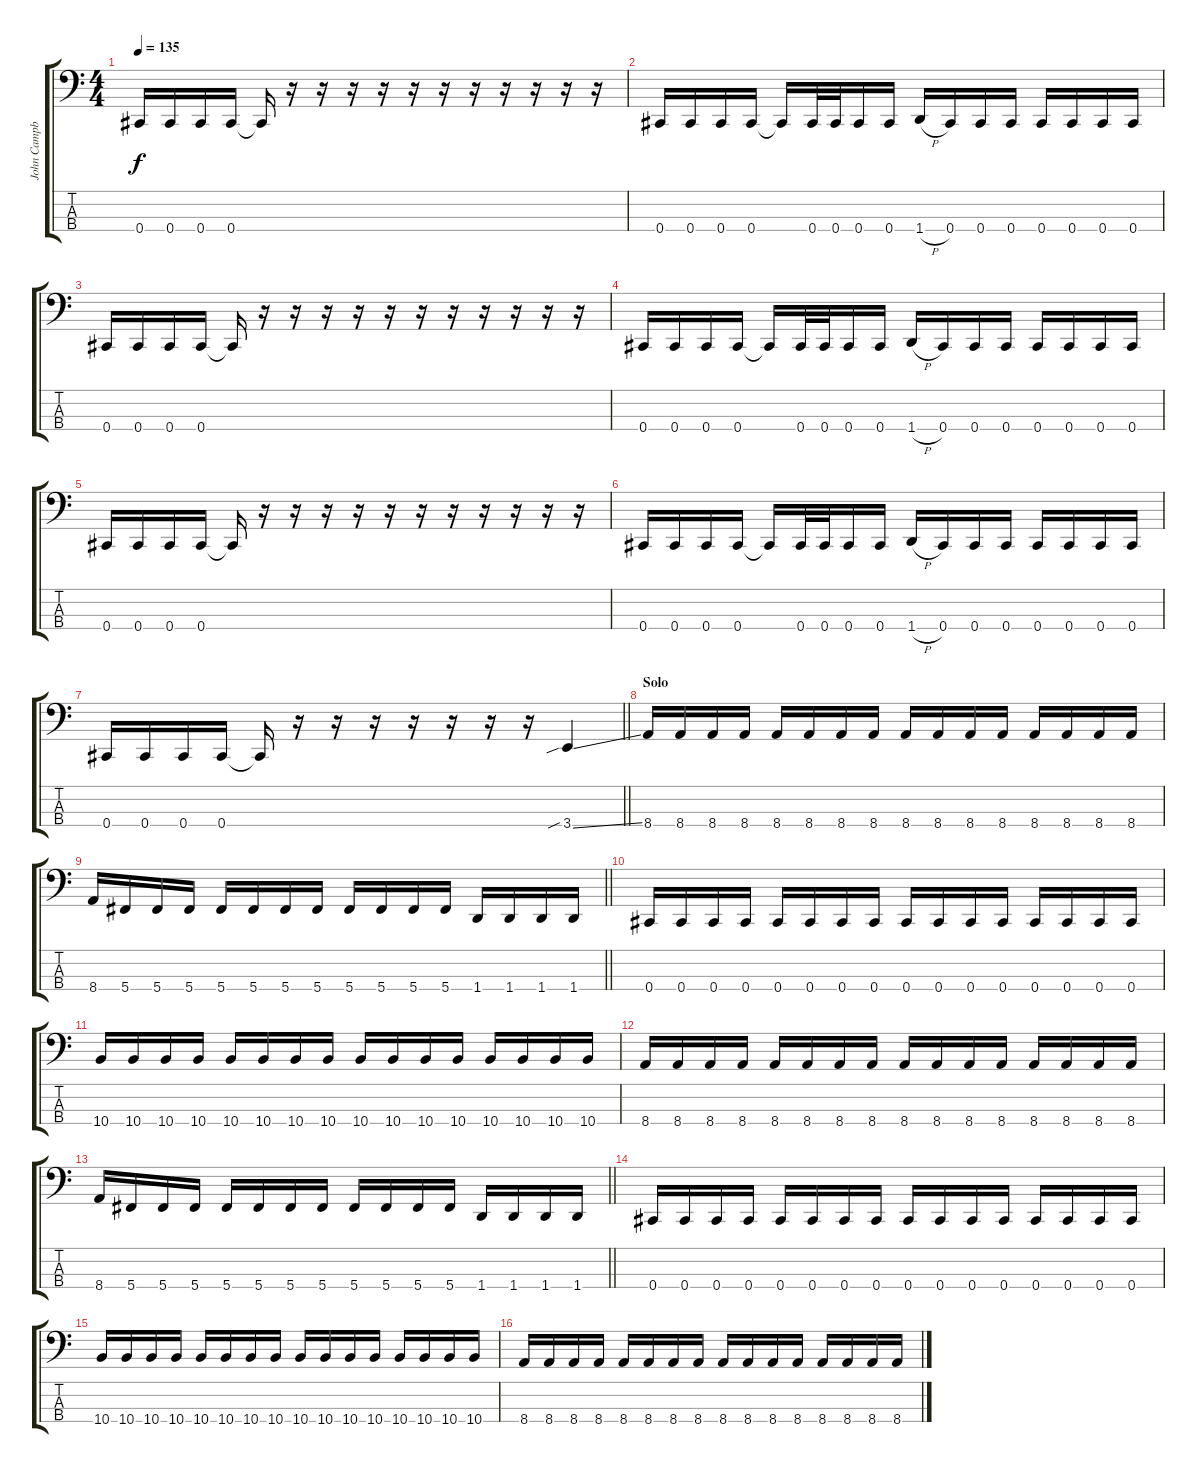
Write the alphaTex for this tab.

\track ("John Campbell" "John Campb") {instrument electricbassfinger}
\staff {score tabs}
\tuning (Gb2 Db2 Ab1 Db1) {hide}
\ts (4 4)
\tempo 135
\clef f4
\ks c
0.4.16{dy f} 0.4.16 0.4.16 0.4.16 0.4{t}.16 r.16 r.16 r.16 r.16 r.16 r.16 r.16 r.16 r.16 r.16 r.16 |
0.4.16 0.4.16 0.4.16 0.4.16 0.4{t}.16 0.4.32 0.4.32 0.4.16 0.4.16 1.4{h}.16 0.4.16 0.4.16 0.4.16 0.4.16 0.4.16 0.4.16 0.4.16 |
0.4.16 0.4.16 0.4.16 0.4.16 0.4{t}.16 r.16 r.16 r.16 r.16 r.16 r.16 r.16 r.16 r.16 r.16 r.16 |
0.4.16 0.4.16 0.4.16 0.4.16 0.4{t}.16 0.4.32 0.4.32 0.4.16 0.4.16 1.4{h}.16 0.4.16 0.4.16 0.4.16 0.4.16 0.4.16 0.4.16 0.4.16 |
0.4.16 0.4.16 0.4.16 0.4.16 0.4{t}.16 r.16 r.16 r.16 r.16 r.16 r.16 r.16 r.16 r.16 r.16 r.16 |
0.4.16 0.4.16 0.4.16 0.4.16 0.4{t}.16 0.4.32 0.4.32 0.4.16 0.4.16 1.4{h}.16 0.4.16 0.4.16 0.4.16 0.4.16 0.4.16 0.4.16 0.4.16 |
\barLineRight lightlight
0.4.16 0.4.16 0.4.16 0.4.16 0.4{t}.16 r.16 r.16 r.16 r.16 r.16 r.16 r.16 3.4{sib ss}.4 |
\section ("" "Solo")
8.4.16 8.4.16 8.4.16 8.4.16 8.4.16 8.4.16 8.4.16 8.4.16 8.4.16 8.4.16 8.4.16 8.4.16 8.4.16 8.4.16 8.4.16 8.4.16 |
\barLineRight lightlight
8.4.16 5.4.16 5.4.16 5.4.16 5.4.16 5.4.16 5.4.16 5.4.16 5.4.16 5.4.16 5.4.16 5.4.16 1.4.16 1.4.16 1.4.16 1.4.16 |
0.4.16 0.4.16 0.4.16 0.4.16 0.4.16 0.4.16 0.4.16 0.4.16 0.4.16 0.4.16 0.4.16 0.4.16 0.4.16 0.4.16 0.4.16 0.4.16 |
10.4.16 10.4.16 10.4.16 10.4.16 10.4.16 10.4.16 10.4.16 10.4.16 10.4.16 10.4.16 10.4.16 10.4.16 10.4.16 10.4.16 10.4.16 10.4.16 |
8.4.16 8.4.16 8.4.16 8.4.16 8.4.16 8.4.16 8.4.16 8.4.16 8.4.16 8.4.16 8.4.16 8.4.16 8.4.16 8.4.16 8.4.16 8.4.16 |
\barLineRight lightlight
8.4.16 5.4.16 5.4.16 5.4.16 5.4.16 5.4.16 5.4.16 5.4.16 5.4.16 5.4.16 5.4.16 5.4.16 1.4.16 1.4.16 1.4.16 1.4.16 |
0.4.16 0.4.16 0.4.16 0.4.16 0.4.16 0.4.16 0.4.16 0.4.16 0.4.16 0.4.16 0.4.16 0.4.16 0.4.16 0.4.16 0.4.16 0.4.16 |
10.4.16 10.4.16 10.4.16 10.4.16 10.4.16 10.4.16 10.4.16 10.4.16 10.4.16 10.4.16 10.4.16 10.4.16 10.4.16 10.4.16 10.4.16 10.4.16 |
8.4.16 8.4.16 8.4.16 8.4.16 8.4.16 8.4.16 8.4.16 8.4.16 8.4.16 8.4.16 8.4.16 8.4.16 8.4.16 8.4.16 8.4.16 8.4.16
